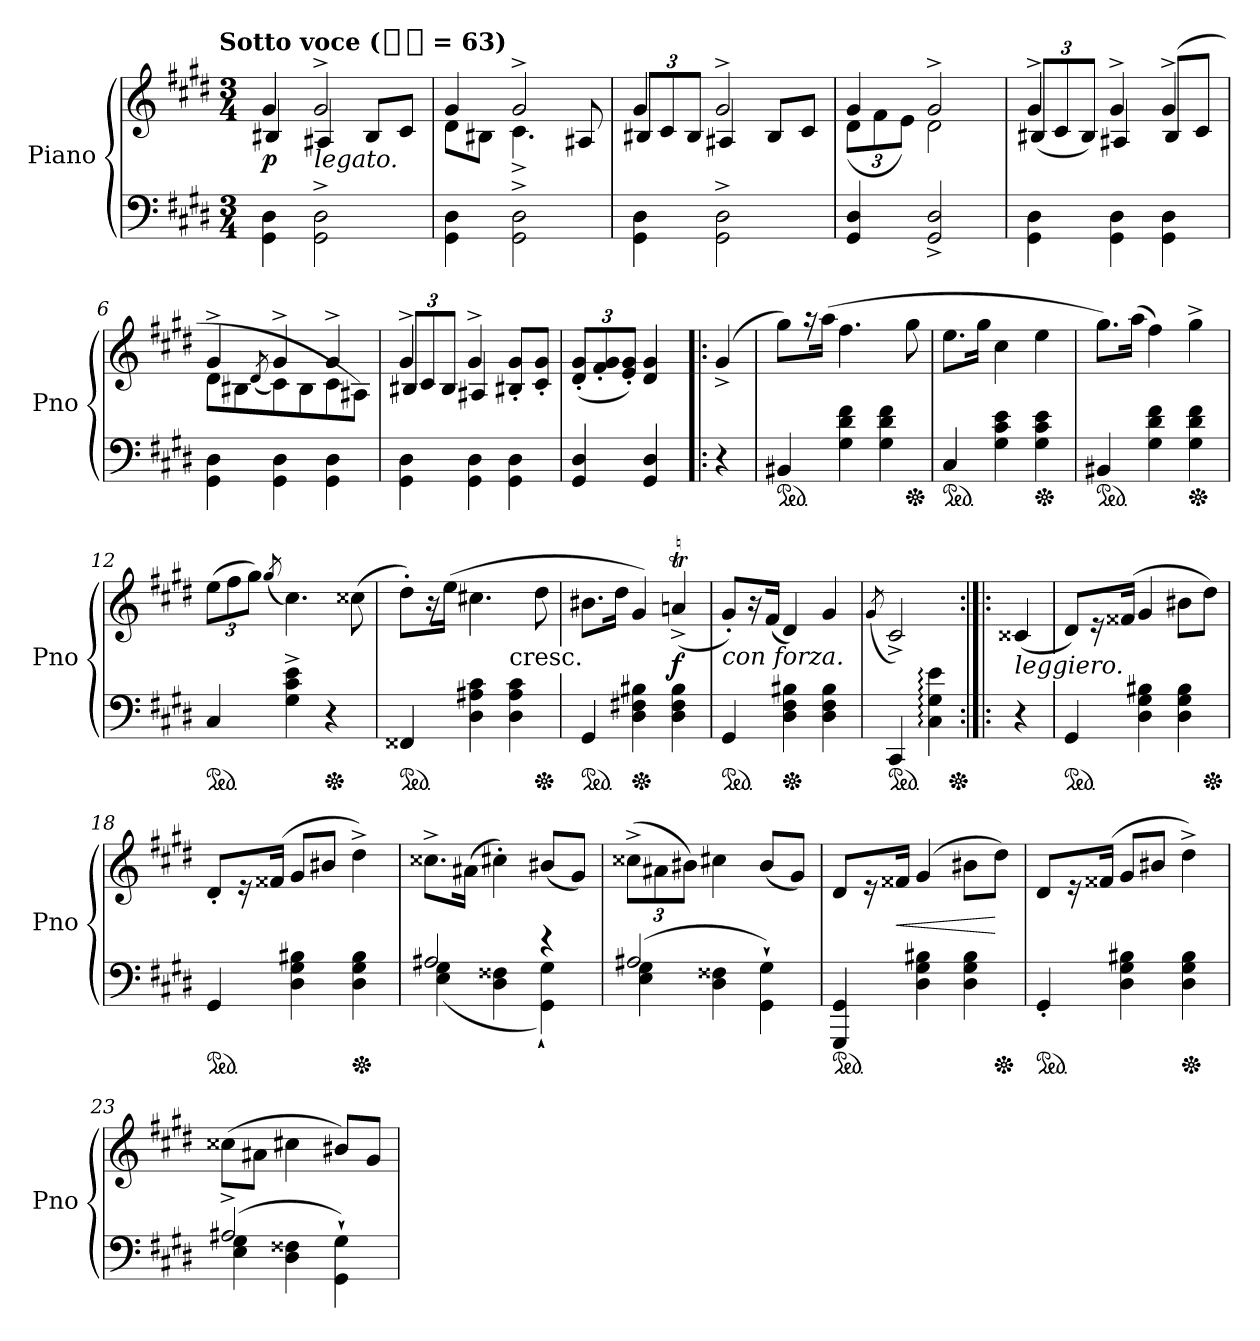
**kern	**kern	**dynam
*part1	*part1	*part1
*staff2	*staff1	*staff1/2
*I"Piano	*	*
*I'Pno	*	*
*clefF4	*clefG2	*
*k[f#c#g#d#]	*k[f#c#g#d#]	*
*c#:	*c#:	*
!!LO:TX:omd:t=Sotto voce ([half-dot] = 63)
*M3/4	*M3/4	*
*MM189	*MM189	*
=1	=1	=1
*	*^	*
4GG#\ 4D#\	4g#	4B#X/	p
!	!LO:TX:b:i:t=legato.	!	!
2GG#^<\ 2D#^<\	2g#^>	4A#X/	.
.	.	8B#/L	.
.	.	8c#/J	.
=2	=2	=2	=2
4GG#\ 4D#\	4g#	8d#L	.
.	.	8B#XJ	.
2GG#^\ 2D#^\	2g#^	4.c#^	.
.	.	8A#X/	.
=3	=3	=3	=3
4GG#\ 4D#\	4g#	12B#X/L	.
.	.	12c#/	.
.	.	12B#/J	.
2GG#^<\ 2D#^<\	2g#^>	4A#X/	.
.	.	8B#/L	.
.	.	8c#/J	.
=4	=4	=4	=4
4GG# 4D#	4g#	(12d#L	.
.	.	12f#	.
.	.	12eJ)	.
2GG#^ 2D#^	2g#^	2d#	.
=5	=5	=5	=5
4GG#\ 4D#\	4g#^>	(12B#X/L	.
.	.	12c#/	.
.	.	12B#/J)	.
4GG#\ 4D#\	4g#^>	4A#X/	.
4GG#\ 4D#\	4g#^>	(8B#/L	.
.	.	8c#/J	.
=6	=6	=6	=6
4GG#\ 4D#\	4g#^	8d#L	.
.	.	8B#X	.
.	.	(8qd#	.
4GG#\ 4D#\	4g#^	8c#)	.
.	.	8B#	.
4GG#\ 4D#\	4g#^	8c#	.
.	.	8A#XJ)	.
=7	=7	=7	=7
4GG#\ 4D#\	4g#^>	12B#X/L	.
.	.	12c#/	.
.	.	12B#/J	.
4GG#\ 4D#\	4g#^>	4A#X/	.
4GG#\ 4D#\	8B#X' 8g#'L	4ryy	.
.	8c#' 8g#'J	.	.
*	*v	*v	*
=8	=8	=8
4GG# 4D#	(12d#' 12g#'L	.
.	12f#' 12g#'	.
.	12e' 12g#'J)	.
4GG# 4D#	4d# 4g#	.
=!|:	=!|:	=!|:
4r	(4g#^>	.
=9	=9	=9
*ped	*	*
4BB#X	8gg#L)	.
.	16r	.
.	(16aaJk	.
4G# 4d# 4f#	4.ff#	.
4G# 4d# 4f#	.	.
*Xped	*	*
.	8gg#	.
=10	=10	=10
*ped	*	*
4C#	8.eeL	.
.	16gg#Jk	.
4G# 4c# 4e	4cc#	.
*Xped	*	*
4G# 4c# 4e	4ee	.
=11	=11	=11
*ped	*	*
4BB#X	8.gg#L)	.
.	(16aaJk	.
4G# 4d# 4f#	4ff#)	.
*Xped	*	*
4G# 4d# 4f#	4gg#^	.
=12	=12	=12
*ped	*	*
4C#	(12eeL	.
.	12ff#	.
.	12gg#J)	.
.	(8qgg#	.
4G#^ 4c#^ 4e^	4.cc#)	.
*Xped	*	*
4r	.	.
.	(8cc##X	.
=13	=13	=13
*	*^	*
*ped	*	*	*
4FF##X	8dd#'L)	2ryy	.
.	16r	.	.
.	(16eeJk	.	.
4D# 4A#X 4c#	4.cc#X	.	.
!	!	!LO:TX:c:t=cresc.	!
4D# 4A# 4c#	.	4ryy	.
*Xped	*	*	*
.	8dd#	.	.
*	*v	*v	*
=14	=14	=14
*ped	*	*
4GG#	8.b#XL	.
.	16dd#Jk	.
*Xped	*	*
4D# 4F#X 4B#X	4g#)	.
4D# 4F# 4B#	(4anT^	f
=15	=15	=15
!	!LO:TX:b:i:t=con forza.	!
*ped	*	*
4GG#	8g#'L)	.
.	16r	.
.	(16f#Jk	.
*Xped	*	*
4D# 4F# 4B#X	4d#)	.
4D# 4F# 4B#	4g#	.
=16	=16	=16
.	(8qg#	.
*ped	*	*
4CC#	2c#^)	.
4C#: 4G#: 4e:	.	.
*Xped	*	*
=:|!|:	=:|!|:	=:|!|:
!	!LO:TX:b:i:t=leggiero.	!
4r	(4c##X	.
=17	=17	=17
*ped	*	*
4GG#	8d#L)	.
.	16r	.
.	(16f##XJk	.
4D# 4G# 4B#X	4g#	.
4D# 4G# 4B#	8b#XL	.
*Xped	*	*
.	8dd#J)	.
=18	=18	=18
*ped	*	*
4GG#	8d#'L	.
.	16r	.
.	(16f##XJk	.
4D# 4G# 4B#X	8g#L	.
.	8b#XJ	.
*Xped	*	*
4D# 4G# 4B#	4dd#^)	.
=19	=19	=19
*^	*	*
2A#X	(4E 4G#	8.cc##X^L	.
.	.	(16a#XJk	.
.	4D# 4F##X	4cc#X')	.
4r	4GG#` 4G#`)	(8b#XL	.
.	.	8g#J)	.
=20	=20	=20	=20
(2A#X	4E 4G#	(12cc##X^L	.
.	.	12a#X	.
.	.	12b#XJ)	.
.	4D# 4F##X	4cc#X	.
4ryy	4GG#`\ 4G#`\)	(8b#L	.
.	.	8g#J)	.
*v	*v	*	*
=21	=21	=21
*ped	*	*
4GGG# 4GG#	8d#L	.
.	16r	.
.	16f##XJk	<
4D# 4G# 4B#X	(4g#	.
4D# 4G# 4B#	8b#XL	.
*Xped	*	*
.	8dd#J)	[
=22	=22	=22
*ped	*	*
4GG#'	8d#L	.
.	16r	.
.	(16f##XJk	.
4D# 4G# 4B#X	8g#L	.
.	8b#XJ	.
*Xped	*	*
4D# 4G# 4B#	4dd#^)	.
=23	=23	=23
*^	*	*
(2A#X^	4E 4G#	(8cc##XL	.
.	.	8a#XJ	.
.	4D# 4F##X	4cc#X	.
4ryy	4GG#`\ 4G#`\)	8b#XL)	.
.	.	8g#J	.
*v	*v	*	*
=	=	=
*-	*-	*-
